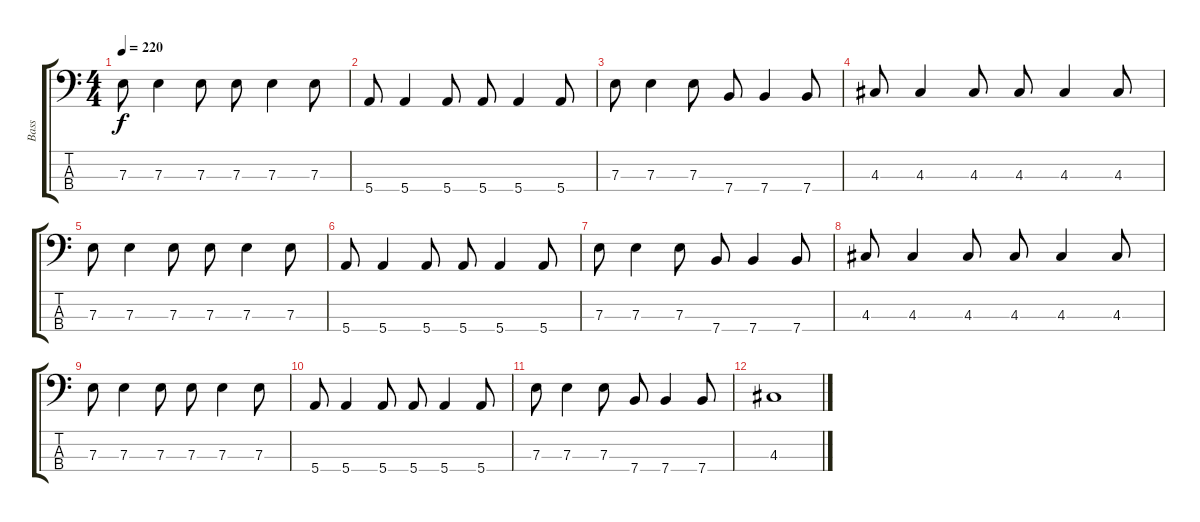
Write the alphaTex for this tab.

\track ("Bass" "Bass") {instrument electricbasspick}
\staff {score tabs}
\tuning (G2 D2 A1 E1) {hide}
\ts (4 4)
\tempo 220
\clef f4
\ks c
7.3.8{dy f} 7.3.4 7.3.8 7.3.8 7.3.4 7.3.8 |
5.4.8 5.4.4 5.4.8 5.4.8 5.4.4 5.4.8 |
7.3.8 7.3.4 7.3.8 7.4.8 7.4.4 7.4.8 |
4.3.8 4.3.4 4.3.8 4.3.8 4.3.4 4.3.8 |
7.3.8 7.3.4 7.3.8 7.3.8 7.3.4 7.3.8 |
5.4.8 5.4.4 5.4.8 5.4.8 5.4.4 5.4.8 |
7.3.8 7.3.4 7.3.8 7.4.8 7.4.4 7.4.8 |
4.3.8 4.3.4 4.3.8 4.3.8 4.3.4 4.3.8 |
7.3.8 7.3.4 7.3.8 7.3.8 7.3.4 7.3.8 |
5.4.8 5.4.4 5.4.8 5.4.8 5.4.4 5.4.8 |
7.3.8 7.3.4 7.3.8 7.4.8 7.4.4 7.4.8 |
4.3.1
